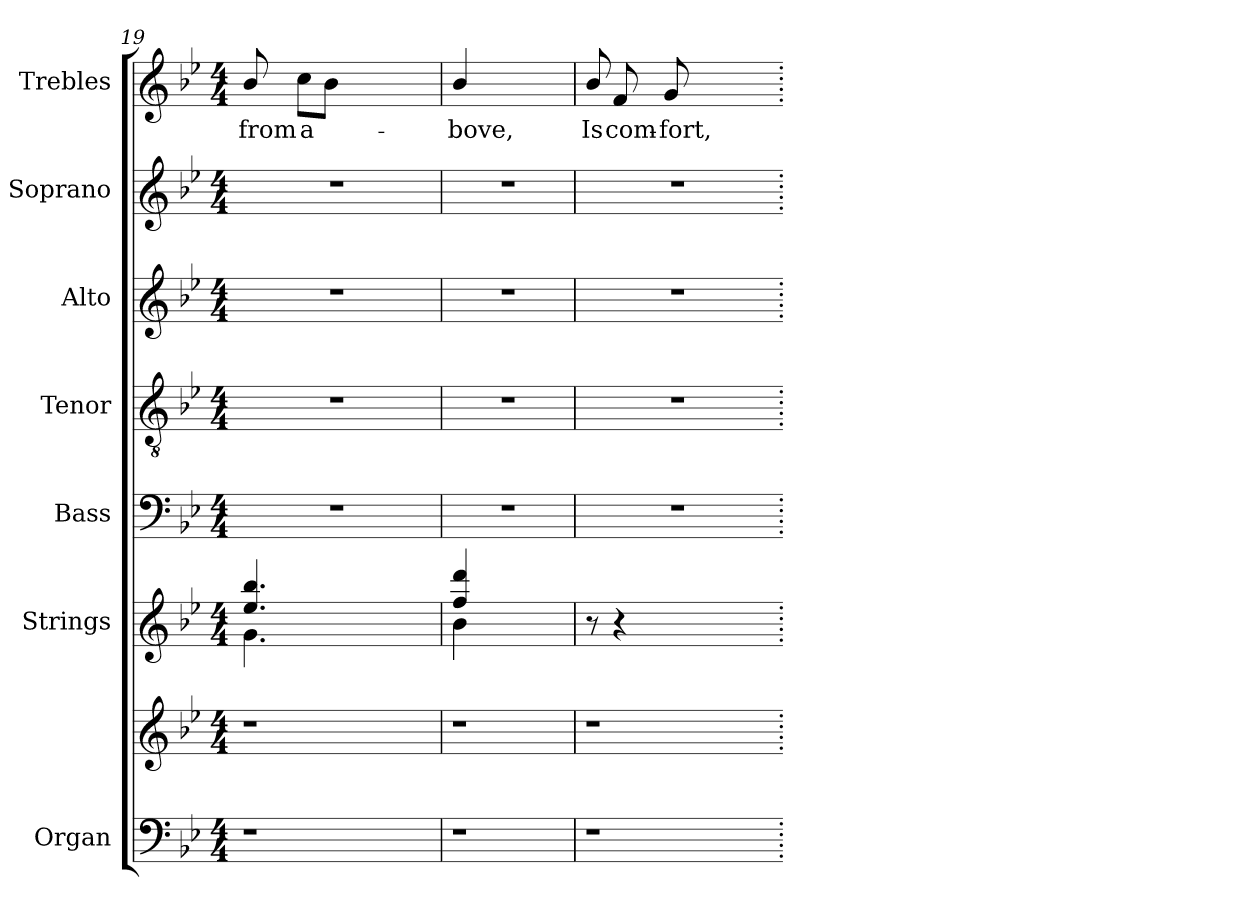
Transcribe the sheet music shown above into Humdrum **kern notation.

**kern	**kern	**kern	**kern	**kern	**kern	**kern	**kern	**text
*part7	*part7	*part6	*part5	*part4	*part3	*part2	*part1	*part1
*staff8	*staff7	*staff6	*staff5	*staff4	*staff3	*staff2	*staff1	*staff1
*I"Organ	*	*I"Strings	*I"Bass	*I"Tenor	*I"Alto	*I"Soprano	*I"Trebles	*
*I'Org.	*	*I'Strings	*I'B.	*I'T.	*I'A.	*I'S.	*	*
*clefF4	*clefG2	*clefG2	*clefF4	*clefGv2	*clefG2	*clefG2	*clefG2	*
*	*	*	*	*ITrd7c12	*	*	*	*
*k[b-e-]	*k[b-e-]	*k[b-e-]	*k[b-e-]	*k[b-e-]	*k[b-e-]	*k[b-e-]	*k[b-e-]	*
*B-:	*B-:	*B-:	*B-:	*B-:	*B-:	*B-:	*B-:	*
*M4/4	*M4/4	*M4/4	*M4/4	*M4/4	*M4/4	*M4/4	*M4/4	*
=19	=19	=19	=19	=19	=19	=19	=19	=19
!LO:N:vis=1	!LO:N:vis=1	!	!LO:N:vis=1	!LO:N:vis=1	!LO:N:vis=1	!LO:N:vis=1	!	!
*	*	*^	*	*	*	*	*	*
!	!	!	!	!	!	!	!	!	!LO:LY:b:color=#000000
4.r	4.r	4.ee-i/ 4.bb-i	4.gi\	1r	1r	1r	1r	8b-i/	from
!	!	!	!	!	!	!	!	!	!LO:LY:b:color=#000000
.	.	.	.	.	.	.	.	8cci\L	a-
.	.	.	.	.	.	.	.	8b-i\J	.
2ryy	2ryy	2ryy	2ryy	.	.	.	.	2ryy	.
8ryy	8ryy	8ryy	8ryy	.	.	.	.	8ryy	.
=20	=20	=20	=20	=20	=20	=20	=20	=20	=20
!LO:N:vis=1	!LO:N:vis=1	!	!	!LO:N:vis=1	!LO:N:vis=1	!LO:N:vis=1	!LO:N:vis=1	!	!
!	!	!	!	!	!	!	!	!	!LO:LY:b:color=#000000
4r	4r	4ffi/ 4dddi	4b-i\	1r	1r	1r	1r	4b-i/	-bove,
2.ryy	2.ryy	2.ryy	2.ryy	.	.	.	.	2.ryy	.
=21	=21	=21	=21	=21	=21	=21	=21	=21	=21
!LO:N:vis=1	!LO:N:vis=1	!	!	!LO:N:vis=1	!LO:N:vis=1	!LO:N:vis=1	!LO:N:vis=1	!	!
*	*	*v	*v	*	*	*	*	*	*
*	*	*^	*	*	*	*	*	*
!	!	!	!	!	!	!	!	!	!LO:LY:b:color=#000000
*	*	*v	*v	*	*	*	*	*	*
4.r	4.r	8r	1r	1r	1r	1r	8b-i/	Is
!	!	!	!	!	!	!	!	!LO:LY:b:color=#000000
.	.	4r	.	.	.	.	8fi/	com-
!	!	!	!	!	!	!	!	!LO:LY:b:color=#000000
.	.	.	.	.	.	.	8gi/	-fort,
2ryy	2ryy	2ryy	.	.	.	.	2ryy	.
8ryy	8ryy	8ryy	.	.	.	.	8ryy	.
=.	=.	=.	=.	=.	=.	=.	=.	=.
*-	*-	*-	*-	*-	*-	*-	*-	*-
